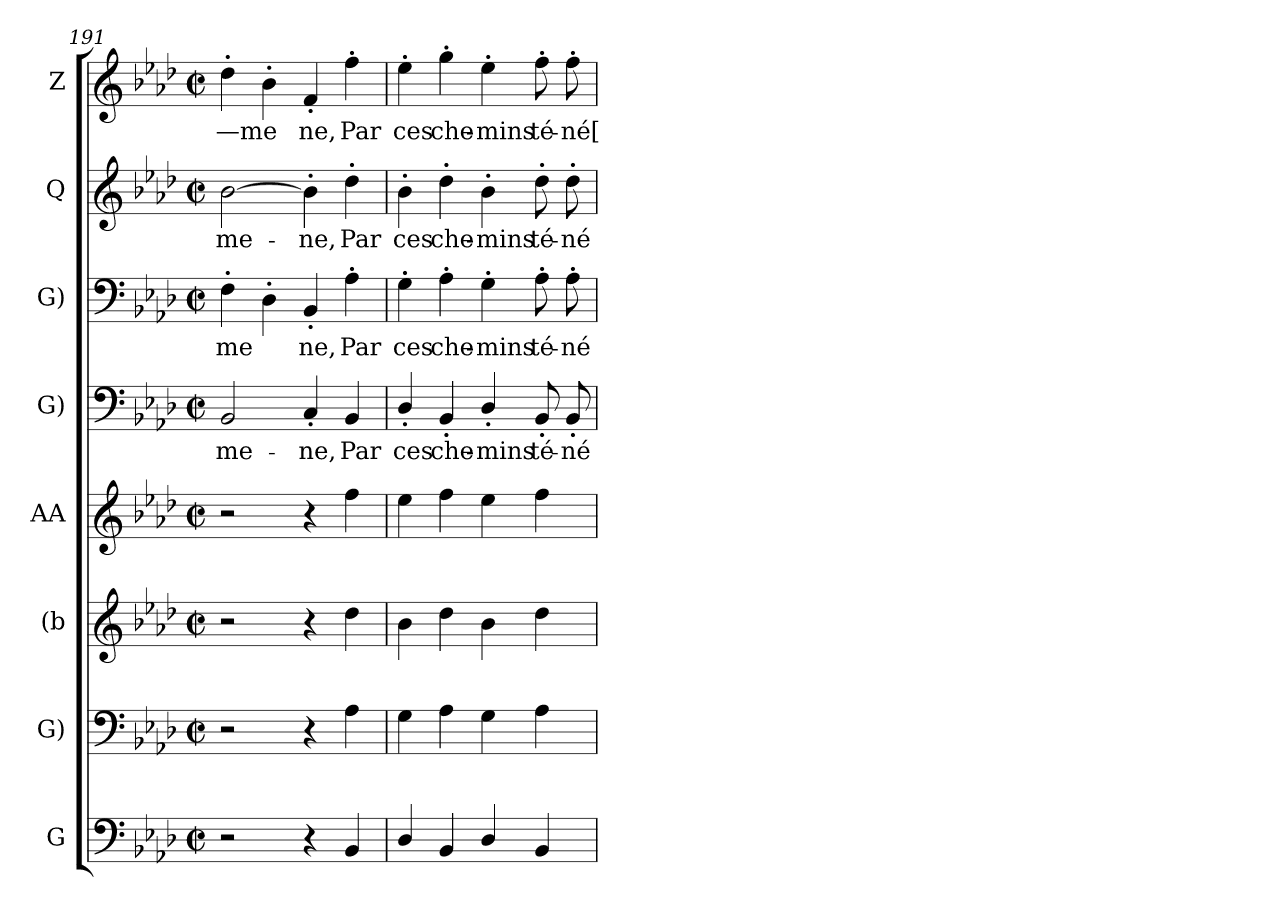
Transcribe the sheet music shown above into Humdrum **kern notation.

**kern	**kern	**kern	**kern	**kern	**text	**kern	**text	**kern	**text	**kern	**text
*part8	*part7	*part6	*part5	*part4	*part4	*part3	*part3	*part2	*part2	*part1	*part1
*staff8	*staff7	*staff6	*staff5	*staff4	*staff4	*staff3	*staff3	*staff2	*staff2	*staff1	*staff1
*I"G	*I"G)	*I"(b	*I"AA	*I"G)	*	*I"G)	*	*I"Q	*	*I"Z	*
!!LO:PB:g=z
*clefF4	*clefF4	*clefG2	*clefG2	*clefF4	*	*clefF4	*	*clefG2	*	*clefG2	*
*k[b-e-a-d-]	*k[b-e-a-d-]	*k[b-e-a-d-]	*k[b-e-a-d-]	*k[b-e-a-d-]	*	*k[b-e-a-d-]	*	*k[b-e-a-d-]	*	*k[b-e-a-d-]	*
*M2/2	*M2/2	*M2/2	*M2/2	*M2/2	*	*M2/2	*	*M2/2	*	*M2/2	*
*met(c|)	*met(c|)	*met(c|)	*met(c|)	*met(c|)	*	*met(c|)	*	*met(c|)	*	*met(c|)	*
=191	=191	=191	=191	=191	=191	=191	=191	=191	=191	=191	=191
2r	2r	2r	2r	2BB-i/	me-	4F'>i\	me	[2b-i\	me-	4dd-'>i\	—me
.	.	.	.	.	.	4D-'>i\	--	.	.	4b-'>i\	--
4r	4r	4r	4r	4C'<'<i/	ne,	4BB-'<i/	ne,	4b-'>i\]	ne,	4f'<i/	ne,
4BB-i/	4A-i\	4dd-i\	4ffi\	4BB-i/	Par	4A-'>i\	Par	4dd-'>i\	Par	4ff'>i\	Par
=192	=192	=192	=192	=192	=192	=192	=192	=192	=192	=192	=192
4D-i/	4Gi\	4b-i\	4ee-i\	4D-'<i/	ces	4G'>i\	ces	4b-'>i\	ces	4ee-'>i\	ces
4BB-i/	4A-i\	4dd-i\	4ffi\	4BB-'<i/	che-	4A-'>i\	che-	4dd-'>i\	che-	4gg'>i\	che-
4D-i/	4Gi\	4b-i\	4ee-i\	4D-'<i/	mins	4G'>i\	mins	4b-'>i\	mins	4ee-'>i\	mins
4BB-i/	4A-i\	4dd-i\	4ffi\	8BB-'<i/	té-	8A-'>i\	té-	8dd-'>i\	té-	8ff'>i\	té-
.	.	.	.	8BB-'<i/	né-	8A-'>i\	né	8dd-'>i\	né	8ff'>i\	né[
=	=	=	=	=	=	=	=	=	=	=	=
*-	*-	*-	*-	*-	*-	*-	*-	*-	*-	*-	*-
